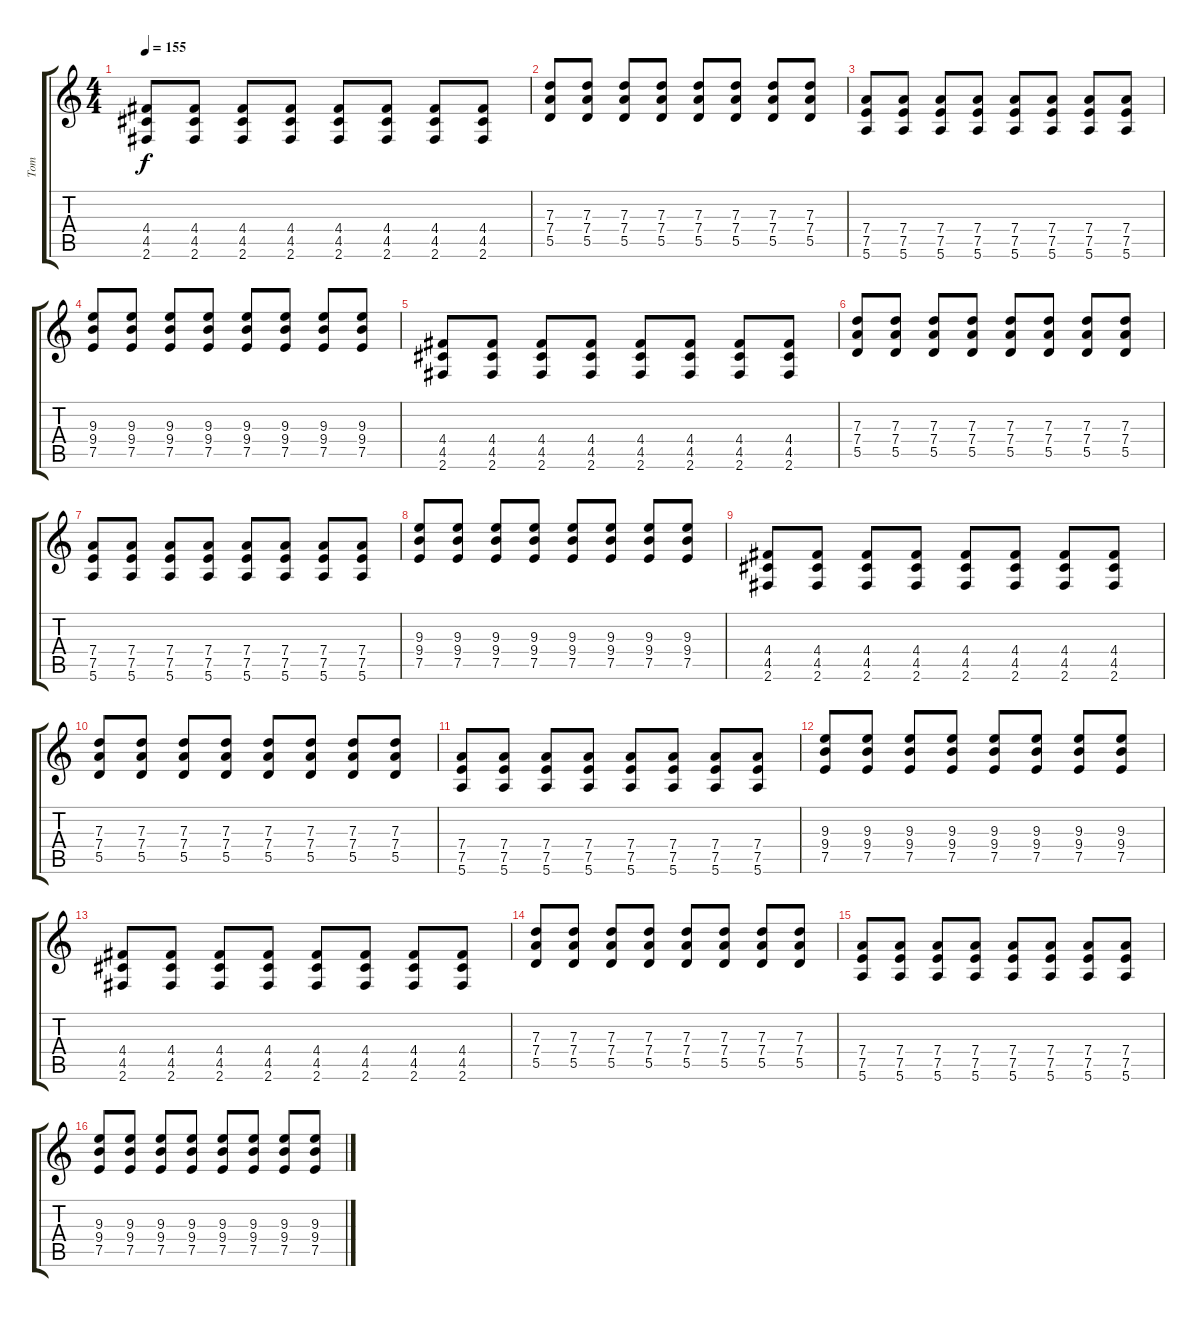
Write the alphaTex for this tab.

\track ("Tom" "Tom") {instrument overdrivenguitar}
\staff {score tabs}
\tuning (E4 B3 G3 D3 A2 E2) {hide}
\ts (4 4)
\tempo 155
\clef g2
\ks c
(4.4 4.5 2.6).8{dy f} (4.4 4.5 2.6).8 (4.4 4.5 2.6).8 (4.4 4.5 2.6).8 (4.4 4.5 2.6).8 (4.4 4.5 2.6).8 (4.4 4.5 2.6).8 (4.4 4.5 2.6).8 |
(7.3 7.4 5.5).8 (7.3 7.4 5.5).8 (7.3 7.4 5.5).8 (7.3 7.4 5.5).8 (7.3 7.4 5.5).8 (7.3 7.4 5.5).8 (7.3 7.4 5.5).8 (7.3 7.4 5.5).8 |
(7.4 7.5 5.6).8 (7.4 7.5 5.6).8 (7.4 7.5 5.6).8 (7.4 7.5 5.6).8 (7.4 7.5 5.6).8 (7.4 7.5 5.6).8 (7.4 7.5 5.6).8 (7.4 7.5 5.6).8 |
(9.3 9.4 7.5).8 (9.3 9.4 7.5).8 (9.3 9.4 7.5).8 (9.3 9.4 7.5).8 (9.3 9.4 7.5).8 (9.3 9.4 7.5).8 (9.3 9.4 7.5).8 (9.3 9.4 7.5).8 |
(4.4 4.5 2.6).8 (4.4 4.5 2.6).8 (4.4 4.5 2.6).8 (4.4 4.5 2.6).8 (4.4 4.5 2.6).8 (4.4 4.5 2.6).8 (4.4 4.5 2.6).8 (4.4 4.5 2.6).8 |
(7.3 7.4 5.5).8 (7.3 7.4 5.5).8 (7.3 7.4 5.5).8 (7.3 7.4 5.5).8 (7.3 7.4 5.5).8 (7.3 7.4 5.5).8 (7.3 7.4 5.5).8 (7.3 7.4 5.5).8 |
(7.4 7.5 5.6).8 (7.4 7.5 5.6).8 (7.4 7.5 5.6).8 (7.4 7.5 5.6).8 (7.4 7.5 5.6).8 (7.4 7.5 5.6).8 (7.4 7.5 5.6).8 (7.4 7.5 5.6).8 |
(9.3 9.4 7.5).8 (9.3 9.4 7.5).8 (9.3 9.4 7.5).8 (9.3 9.4 7.5).8 (9.3 9.4 7.5).8 (9.3 9.4 7.5).8 (9.3 9.4 7.5).8 (9.3 9.4 7.5).8 |
(4.4 4.5 2.6).8 (4.4 4.5 2.6).8 (4.4 4.5 2.6).8 (4.4 4.5 2.6).8 (4.4 4.5 2.6).8 (4.4 4.5 2.6).8 (4.4 4.5 2.6).8 (4.4 4.5 2.6).8 |
(7.3 7.4 5.5).8 (7.3 7.4 5.5).8 (7.3 7.4 5.5).8 (7.3 7.4 5.5).8 (7.3 7.4 5.5).8 (7.3 7.4 5.5).8 (7.3 7.4 5.5).8 (7.3 7.4 5.5).8 |
(7.4 7.5 5.6).8 (7.4 7.5 5.6).8 (7.4 7.5 5.6).8 (7.4 7.5 5.6).8 (7.4 7.5 5.6).8 (7.4 7.5 5.6).8 (7.4 7.5 5.6).8 (7.4 7.5 5.6).8 |
(9.3 9.4 7.5).8 (9.3 9.4 7.5).8 (9.3 9.4 7.5).8 (9.3 9.4 7.5).8 (9.3 9.4 7.5).8 (9.3 9.4 7.5).8 (9.3 9.4 7.5).8 (9.3 9.4 7.5).8 |
(4.4 4.5 2.6).8 (4.4 4.5 2.6).8 (4.4 4.5 2.6).8 (4.4 4.5 2.6).8 (4.4 4.5 2.6).8 (4.4 4.5 2.6).8 (4.4 4.5 2.6).8 (4.4 4.5 2.6).8 |
(7.3 7.4 5.5).8 (7.3 7.4 5.5).8 (7.3 7.4 5.5).8 (7.3 7.4 5.5).8 (7.3 7.4 5.5).8 (7.3 7.4 5.5).8 (7.3 7.4 5.5).8 (7.3 7.4 5.5).8 |
(7.4 7.5 5.6).8 (7.4 7.5 5.6).8 (7.4 7.5 5.6).8 (7.4 7.5 5.6).8 (7.4 7.5 5.6).8 (7.4 7.5 5.6).8 (7.4 7.5 5.6).8 (7.4 7.5 5.6).8 |
(9.3 9.4 7.5).8 (9.3 9.4 7.5).8 (9.3 9.4 7.5).8 (9.3 9.4 7.5).8 (9.3 9.4 7.5).8 (9.3 9.4 7.5).8 (9.3 9.4 7.5).8 (9.3 9.4 7.5).8
